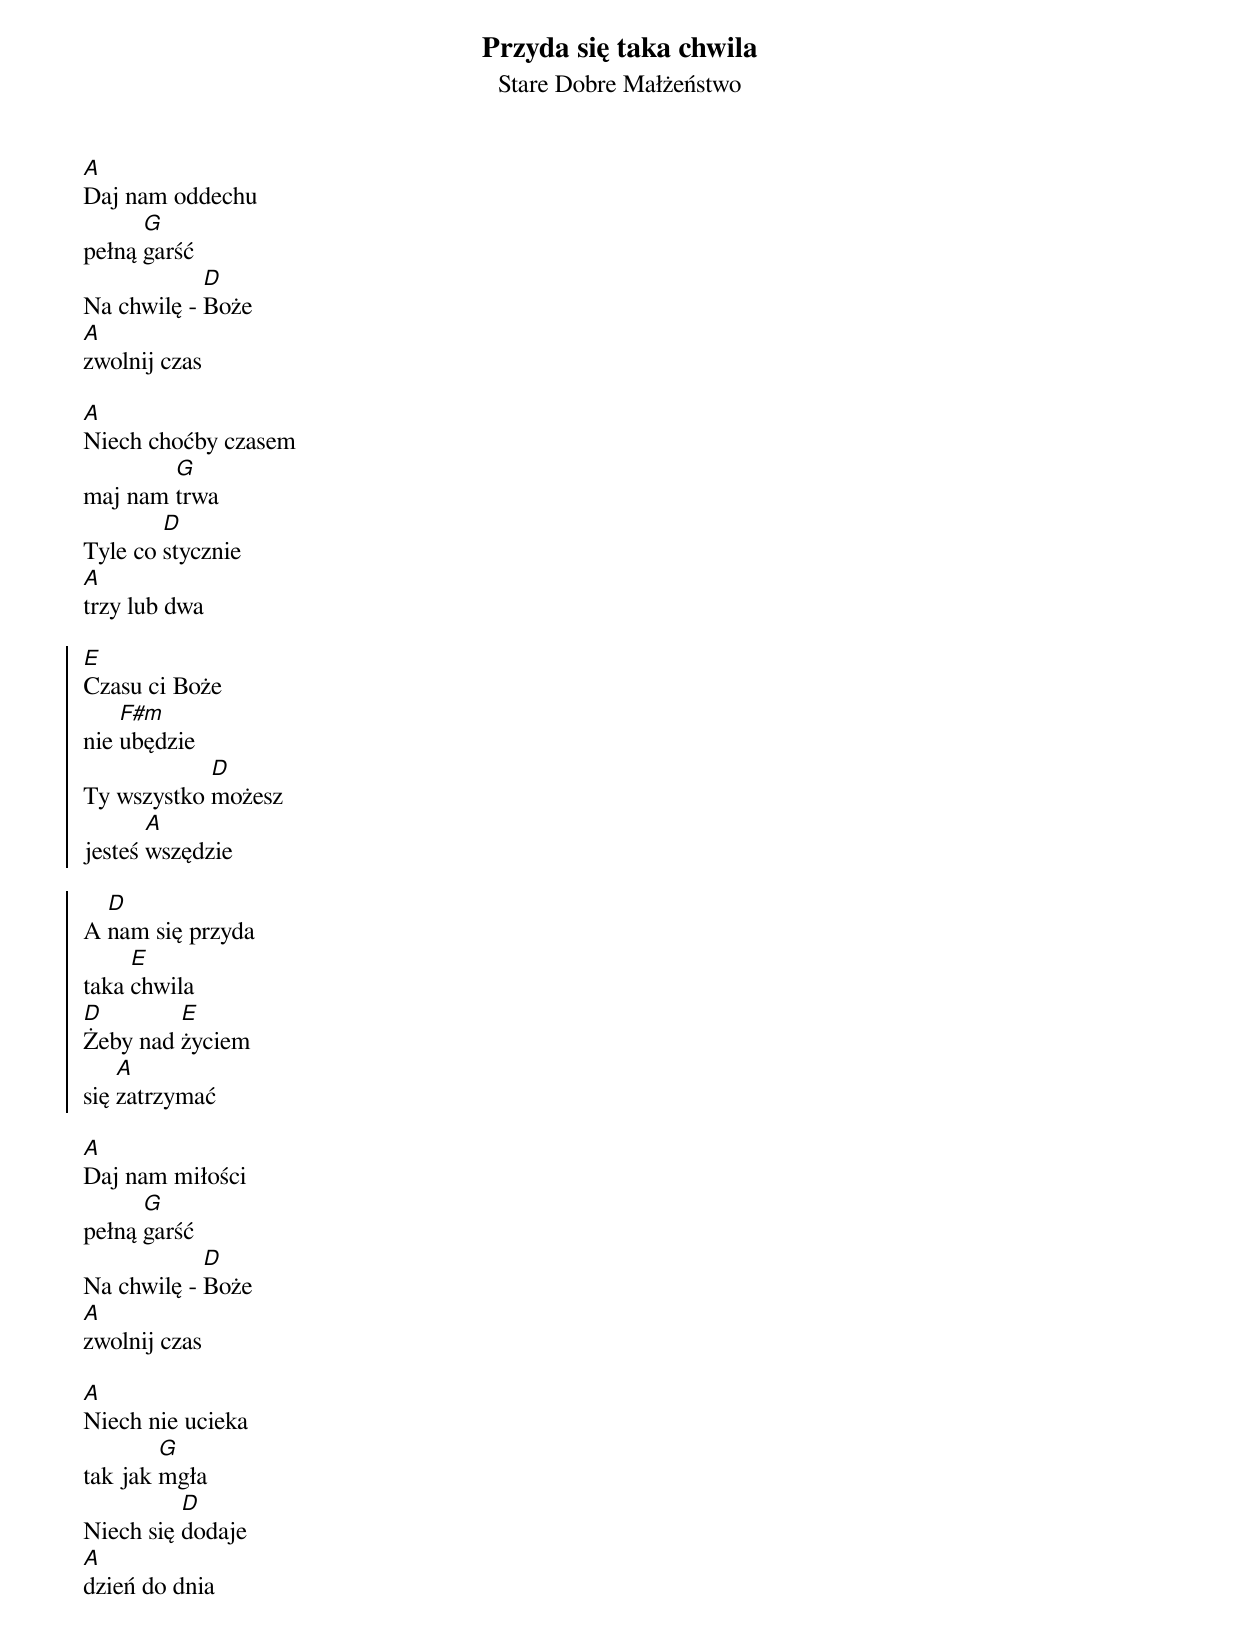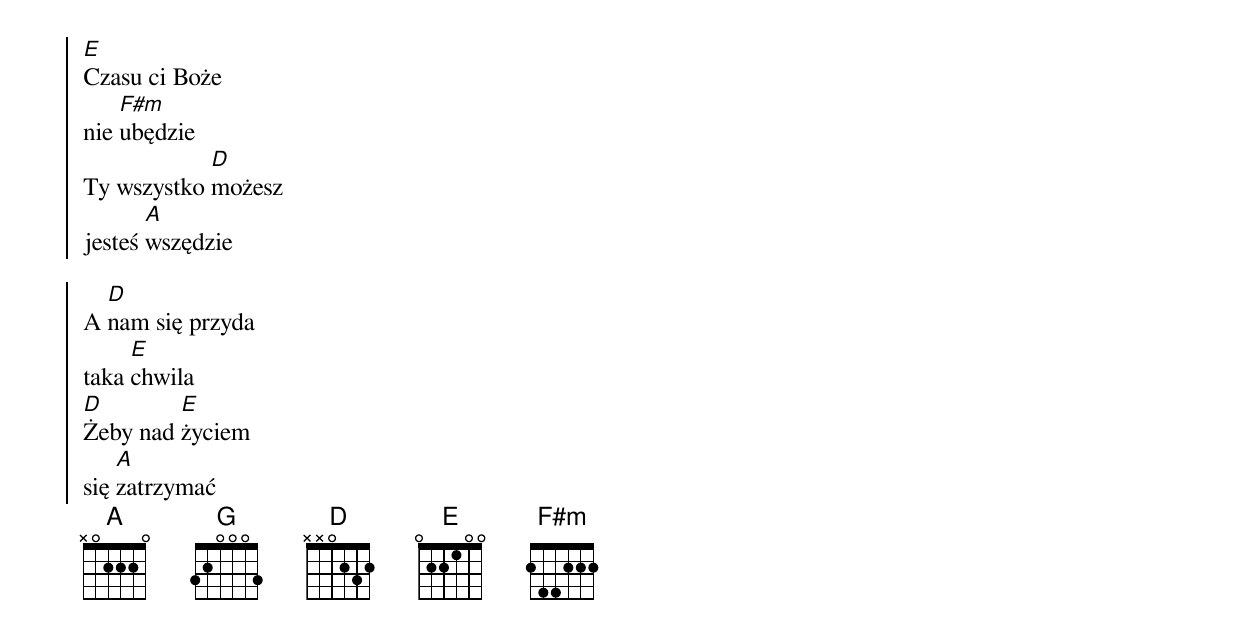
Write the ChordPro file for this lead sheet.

{t:Przyda się taka chwila}
{st:Stare Dobre Małżeństwo}
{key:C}
[A]Daj nam oddechu
pełną [G]garść
Na chwilę - [D]Boże
[A]zwolnij czas

[A]Niech choćby czasem
maj nam [G]trwa
Tyle co [D]stycznie
[A]trzy lub dwa

{soc}
[E]Czasu ci Boże
nie [F#m]ubędzie
Ty wszystko [D]możesz
jesteś [A]wszędzie

A [D]nam się przyda
taka [E]chwila
[D]Żeby nad [E]życiem
się [A]zatrzymać
{eoc}

[A]Daj nam miłości
pełną [G]garść
Na chwilę - [D]Boże
[A]zwolnij czas

[A]Niech nie ucieka
tak jak [G]mgła
Niech się [D]dodaje
[A]dzień do dnia

{soc}
[E]Czasu ci Boże
nie [F#m]ubędzie
Ty wszystko [D]możesz
jesteś [A]wszędzie

A [D]nam się przyda
taka [E]chwila
[D]Żeby nad [E]życiem
się [A]zatrzymać
{eoc}
